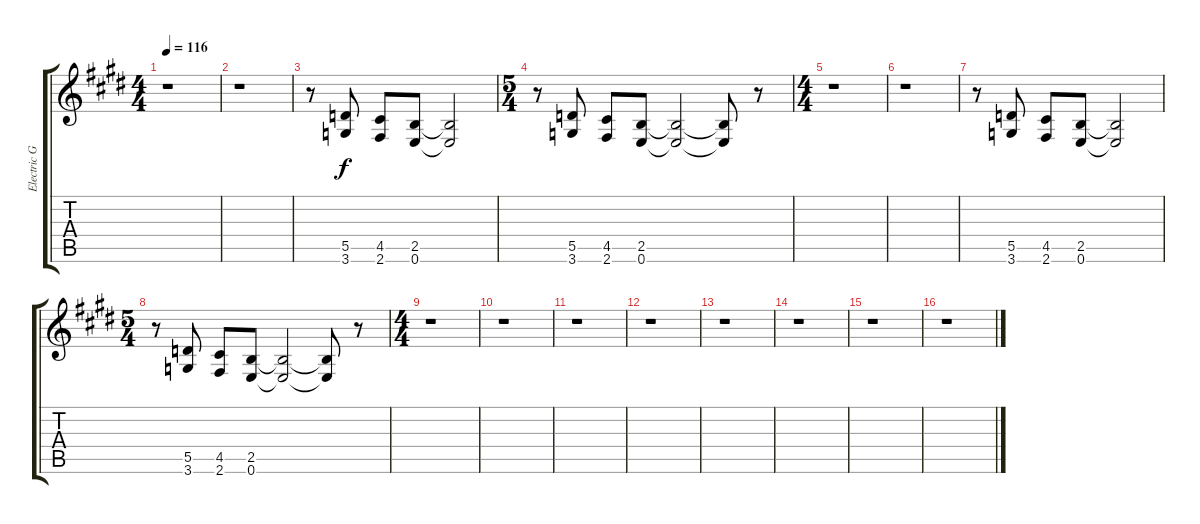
\track ("Electric Guitar 5" "Electric G") {instrument overdrivenguitar}
\staff {score tabs}
\tuning (E4 B3 G3 D3 A2 E2) {hide}
\ts (4 4)
\tempo 116
\clef g2
\ks e
r.1{dy f} |
\ks c#minor
r.1 |
r.8 (5.5 3.6).8 (4.5 2.6).8 (2.5 0.6).8 (2.5{t} 0.6{t}).2 |
\ts (5 4)
\ks e
r.8 (5.5 3.6).8 (4.5 2.6).8 (2.5 0.6).8 (2.5{t} 0.6{t}).2 (2.5{t} 0.6{t}).8 r.8 |
\ts (4 4)
\ks c#minor
r.1 |
r.1 |
\ks e
r.8 (5.5 3.6).8 (4.5 2.6).8 (2.5 0.6).8 (2.5{t} 0.6{t}).2 |
\ts (5 4)
\ks c#minor
r.8 (5.5 3.6).8 (4.5 2.6).8 (2.5 0.6).8 (2.5{t} 0.6{t}).2 (2.5{t} 0.6{t}).8 r.8 |
\ts (4 4)
r.1 |
\ks e
r.1 |
\ks c#minor
r.1 |
r.1 |
\ks e
r.1 |
\ks c#minor
r.1 |
r.1 |
r.1
